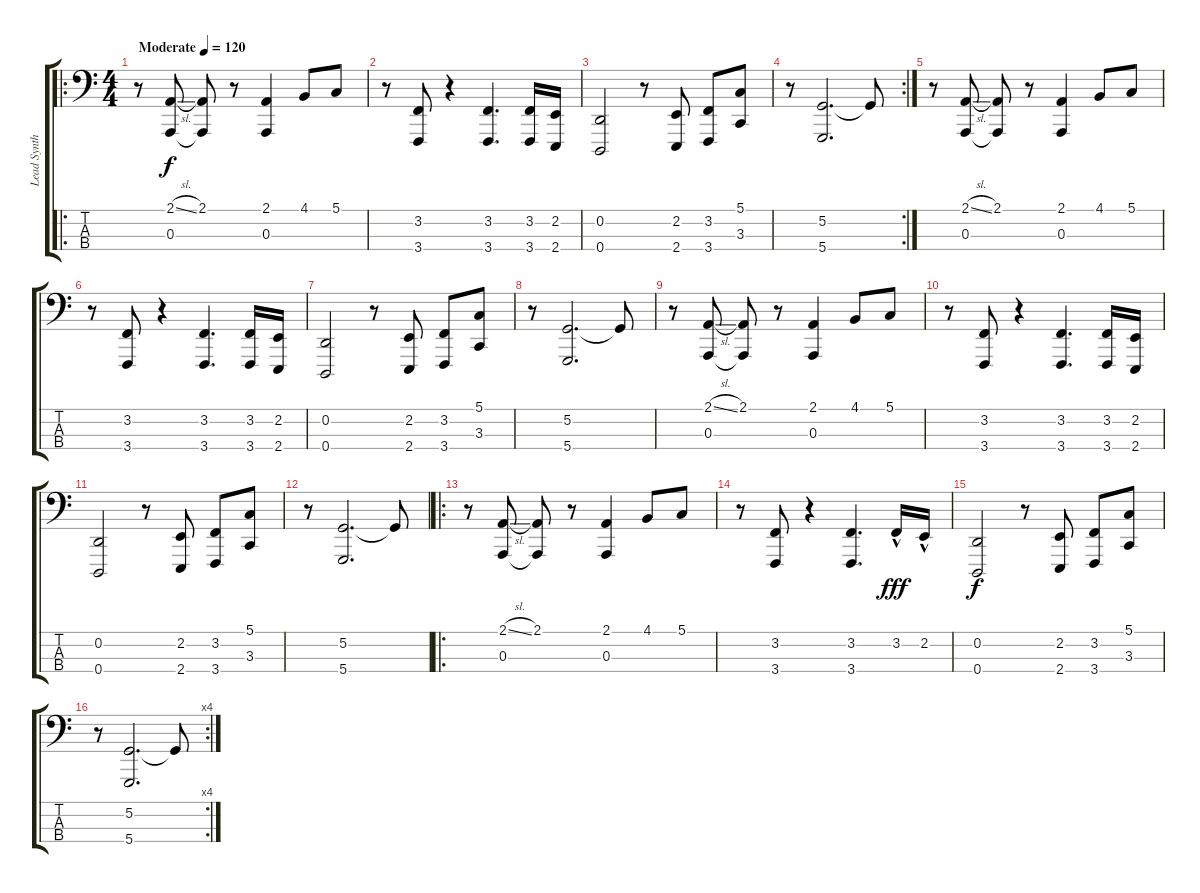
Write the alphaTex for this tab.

\track ("Lead Synth #2" "Lead Synth") {instrument synthbrass1}
\staff {score tabs}
\tuning (G2 D2 A1 D1) {hide}
\ro
\ts (4 4)
\tempo (120 "Moderate")
\clef f4
\ks c
r.8{dy f instrument synthbrass1} (2.1{sl} 0.3).8 (2.1 0.3{t}).8 r.8 (2.1 0.3).4 4.1.8 5.1.8 |
r.8 (3.2 3.4).8 r.4 (3.2 3.4).4{d} (3.2 3.4).16 (2.2 2.4).16 |
(0.2 0.4).2 r.8 (2.2 2.4).8 (3.2 3.4).8 (5.1 3.3).8 |
\rc 2
r.8 (5.2 5.4).2{d} 5.2{t}.8 |
r.8 (2.1{sl} 0.3).8 (2.1 0.3{t}).8 r.8 (2.1 0.3).4 4.1.8 5.1.8 |
r.8 (3.2 3.4).8 r.4 (3.2 3.4).4{d} (3.2 3.4).16 (2.2 2.4).16 |
(0.2 0.4).2 r.8 (2.2 2.4).8 (3.2 3.4).8 (5.1 3.3).8 |
r.8 (5.2 5.4).2{d} 5.2{t}.8 |
r.8 (2.1{sl} 0.3).8 (2.1 0.3{t}).8 r.8 (2.1 0.3).4 4.1.8 5.1.8 |
r.8 (3.2 3.4).8 r.4 (3.2 3.4).4{d} (3.2 3.4).16 (2.2 2.4).16 |
(0.2 0.4).2 r.8 (2.2 2.4).8 (3.2 3.4).8 (5.1 3.3).8 |
r.8 (5.2 5.4).2{d} 5.2{t}.8 |
\ro
r.8 (2.1{sl} 0.3).8 (2.1 0.3{t}).8 r.8 (2.1 0.3).4 4.1.8 5.1.8 |
r.8 (3.2 3.4).8 r.4 (3.2 3.4).4{d} 3.2{hac}.16{dy fff} 2.2{hac}.16 |
(0.2 0.4).2{dy f} r.8 (2.2 2.4).8 (3.2 3.4).8 (5.1 3.3).8 |
\rc 4
r.8 (5.2 5.4).2{d} 5.2{t}.8
